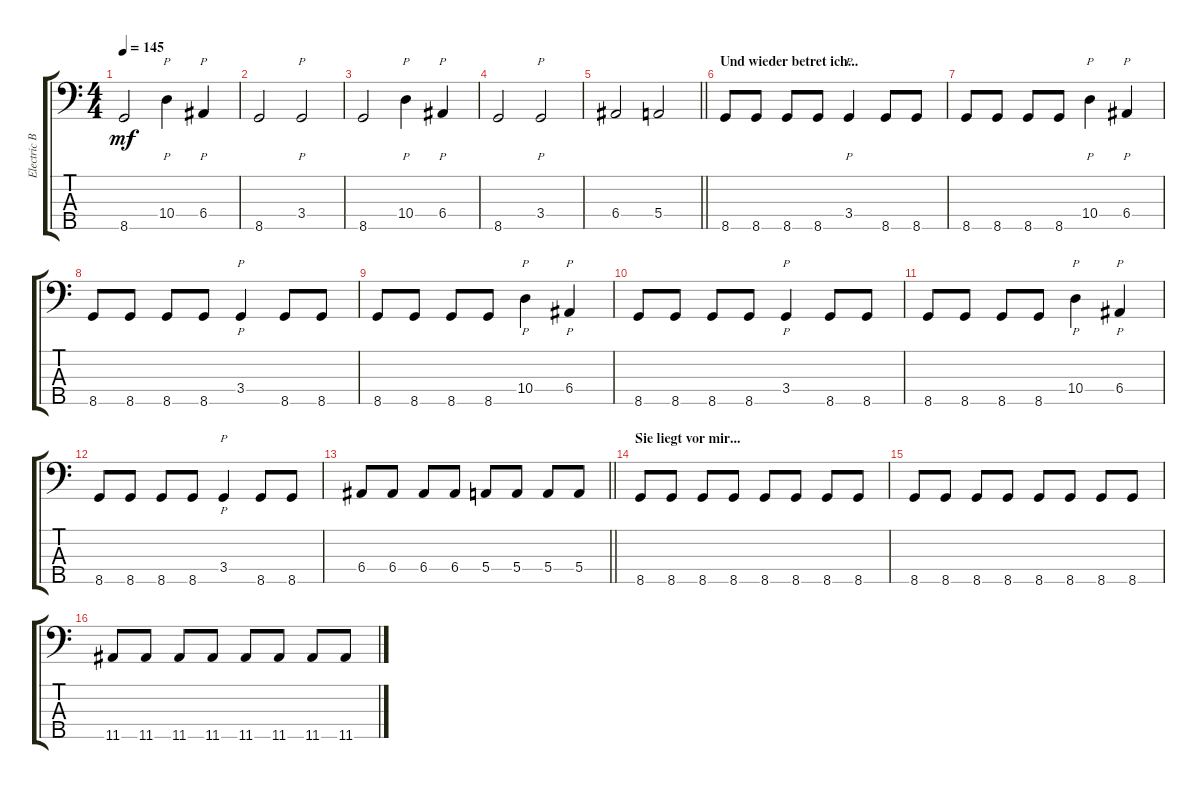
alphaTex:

\track ("Electric Bass" "Electric B") {instrument electricbassfinger}
\staff {score tabs}
\tuning (G2 D2 A1 E1 B0) {hide}
\ts (4 4)
\tempo 145
\clef f4
\ks c
8.5.2{dy mf} 10.4.4{p} 6.4.4{p} |
8.5.2 3.4.2{p} |
8.5.2 10.4.4{p} 6.4.4{p} |
8.5.2 3.4.2{p} |
\barLineRight lightlight
6.4.2 5.4.2 |
\section ("" "Und wieder betret ich...")
8.5.8 8.5.8 8.5.8 8.5.8 3.4.4{p} 8.5.8 8.5.8 |
8.5.8 8.5.8 8.5.8 8.5.8 10.4.4{p} 6.4.4{p} |
8.5.8 8.5.8 8.5.8 8.5.8 3.4.4{p} 8.5.8 8.5.8 |
8.5.8 8.5.8 8.5.8 8.5.8 10.4.4{p} 6.4.4{p} |
8.5.8 8.5.8 8.5.8 8.5.8 3.4.4{p} 8.5.8 8.5.8 |
8.5.8 8.5.8 8.5.8 8.5.8 10.4.4{p} 6.4.4{p} |
8.5.8 8.5.8 8.5.8 8.5.8 3.4.4{p} 8.5.8 8.5.8 |
\barLineRight lightlight
6.4.8 6.4.8 6.4.8 6.4.8 5.4.8 5.4.8 5.4.8 5.4.8 |
\section ("" "Sie liegt vor mir...")
8.5.8 8.5.8 8.5.8 8.5.8 8.5.8 8.5.8 8.5.8 8.5.8 |
8.5.8 8.5.8 8.5.8 8.5.8 8.5.8 8.5.8 8.5.8 8.5.8 |
11.5.8 11.5.8 11.5.8 11.5.8 11.5.8 11.5.8 11.5.8 11.5.8
